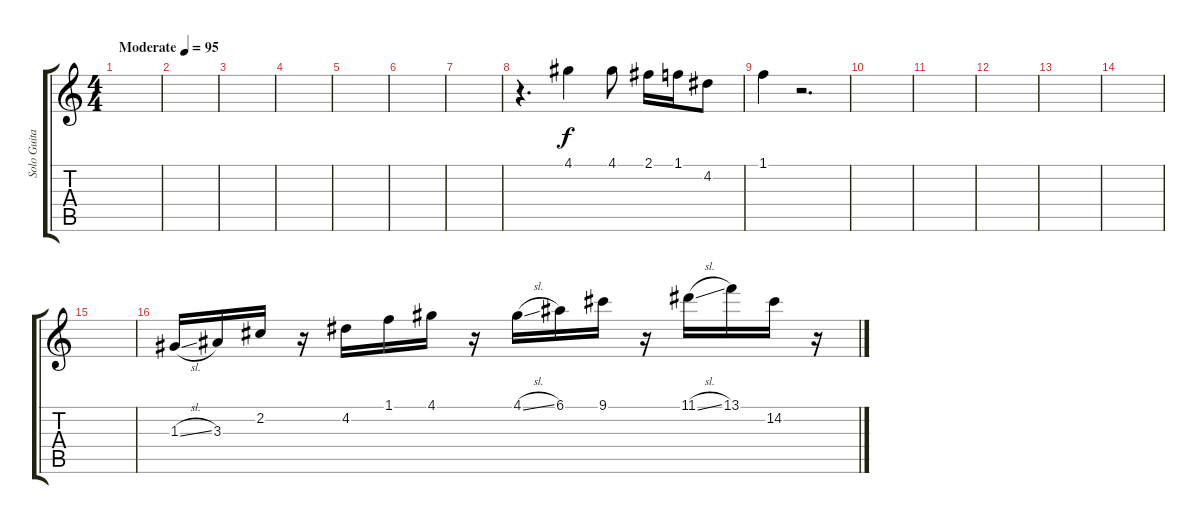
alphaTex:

\track ("Solo Guitar" "Solo Guita") {instrument acousticguitarsteel}
\staff {score tabs}
\tuning (E4 B3 G3 D3 A2 E2) {hide}
\ts (4 4)
\tempo (95 "Moderate")
\clef g2
\ks c
|
|
|
|
|
|
|
r.4{d} 4.1.4 4.1.8 2.1.16 1.1.16 4.2.8 |
1.1.4 r.2{d} |
|
|
|
|
|
|
1.3{sl}.16 3.3.16 2.2.16 r.16 4.2.16 1.1.16 4.1.16 r.16 4.1{sl}.16 6.1.16 9.1.16 r.16 11.1{sl}.16 13.1.16 14.2.16 r.16
